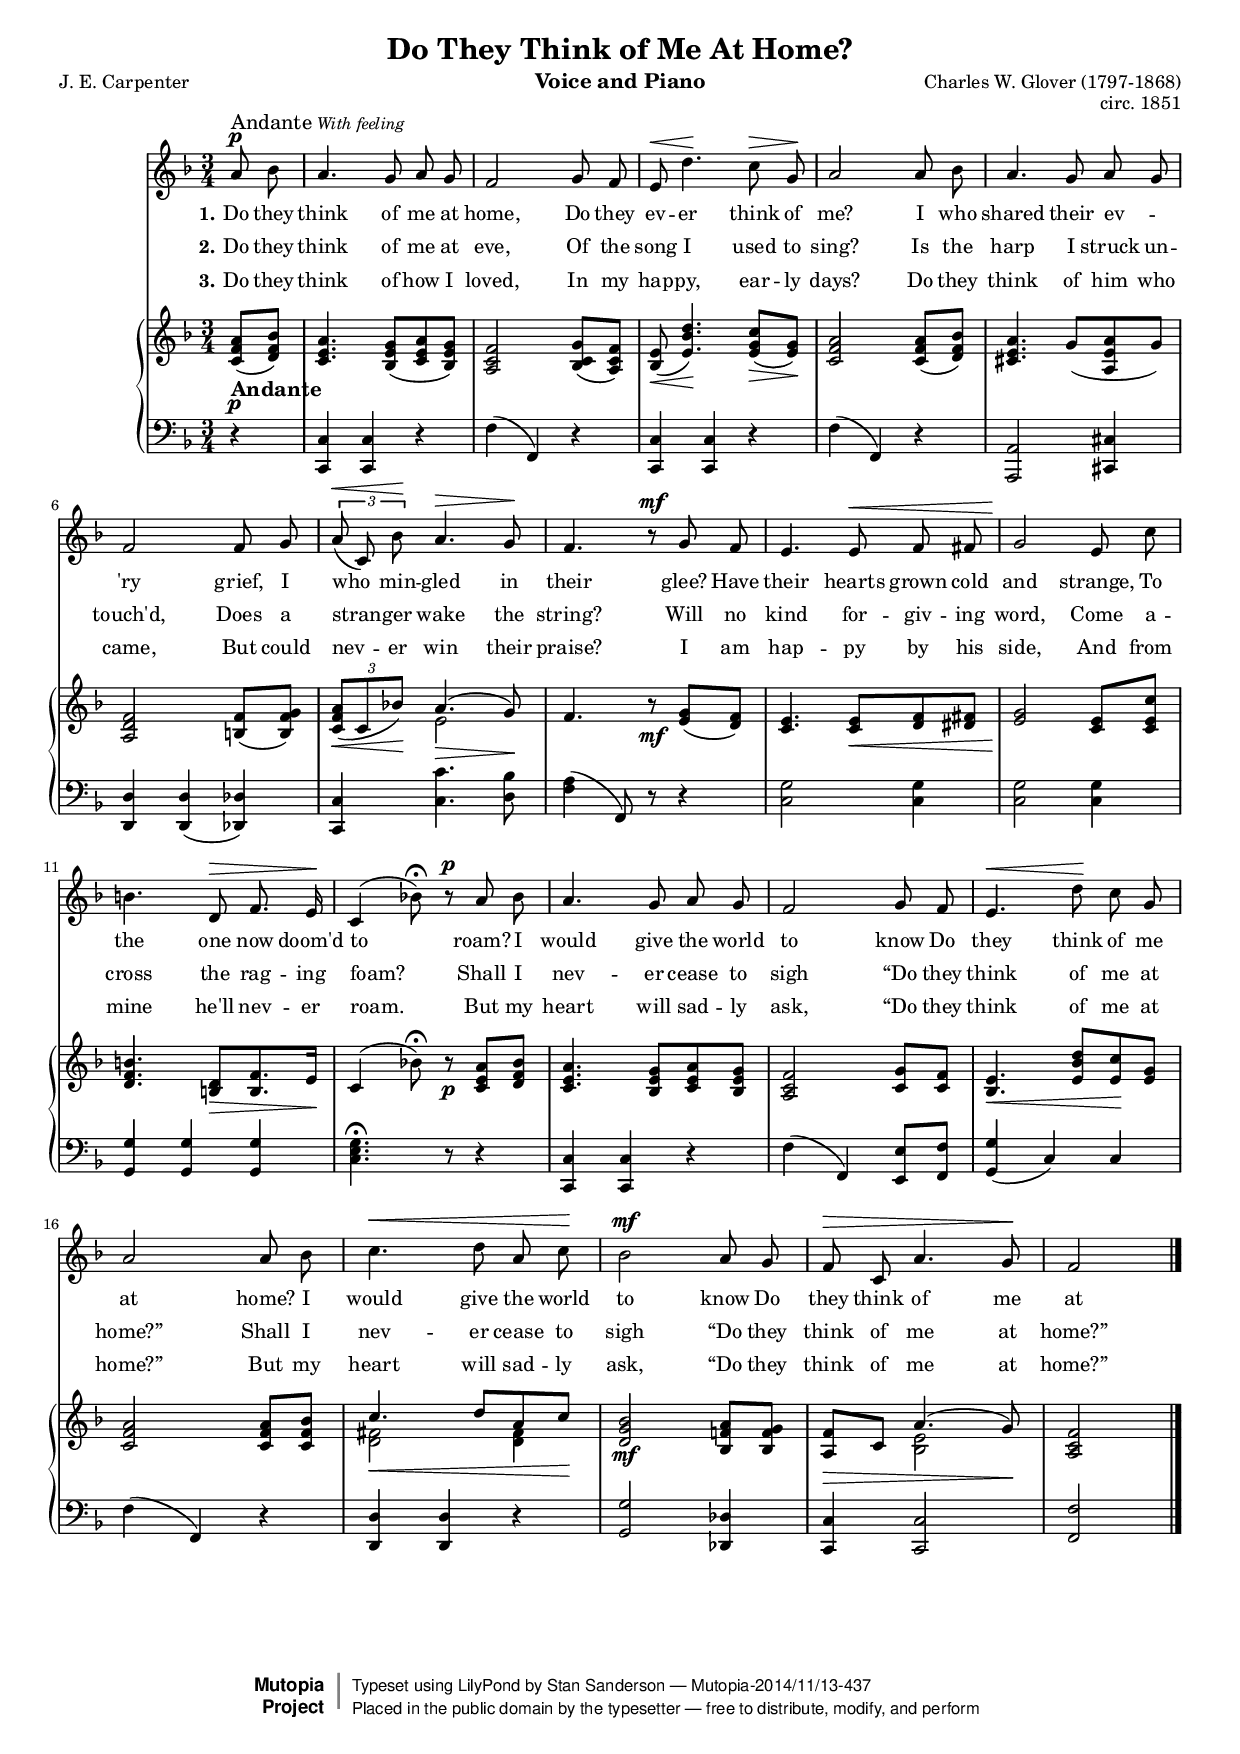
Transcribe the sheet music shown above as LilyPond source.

\version "2.18.2"

\include "english.ly"
#(set-global-staff-size 16)

\header {
  title = "Do They Think of Me At Home?"
  subsubtitle =""
  composer = "Charles W. Glover (1797-1868)"
  poet = "J. E. Carpenter"
  instrument = "Voice and Piano"
  opus = "circ. 1851"
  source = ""
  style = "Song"
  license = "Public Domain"
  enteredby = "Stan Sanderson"
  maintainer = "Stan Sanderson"
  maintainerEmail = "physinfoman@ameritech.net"
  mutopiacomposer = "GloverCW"
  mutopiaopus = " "
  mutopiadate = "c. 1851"
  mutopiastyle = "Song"
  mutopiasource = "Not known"

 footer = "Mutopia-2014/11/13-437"
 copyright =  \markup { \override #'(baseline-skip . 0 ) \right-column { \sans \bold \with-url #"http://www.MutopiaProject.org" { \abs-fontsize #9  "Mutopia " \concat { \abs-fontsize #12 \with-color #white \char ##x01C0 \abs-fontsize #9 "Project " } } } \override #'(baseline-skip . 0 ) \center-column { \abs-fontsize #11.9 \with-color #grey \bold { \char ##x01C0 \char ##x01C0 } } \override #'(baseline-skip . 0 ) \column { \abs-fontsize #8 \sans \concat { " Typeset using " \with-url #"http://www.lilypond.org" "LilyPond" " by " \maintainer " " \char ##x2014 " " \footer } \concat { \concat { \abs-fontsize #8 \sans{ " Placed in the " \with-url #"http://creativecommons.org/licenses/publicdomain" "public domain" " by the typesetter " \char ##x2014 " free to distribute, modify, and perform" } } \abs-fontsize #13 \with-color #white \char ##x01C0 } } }
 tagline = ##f
}

melody = \relative c'' {
	\key f\major \time 3/4
	\partial 4 a8^\p^\markup {\large "Andante"
		\smaller \italic "With feeling"} bf
%% 1-3
	a4. g8 a g | f2 g8 f | e^\< d'4.\! c8^\> g\! |
%% 4-6
	a2 a8 bf | a4. g8 a g | f2 f8 g |
%% 7-9	
	\tuplet 3/2 { a8^\<( c,) bf'\!} a4.^\> g8\! |
		f4. r8^\mf g f | e4. e8^\< f fs |
%% 10-12
	g2\! e8 c' | b4. d,8^\> f8. e16\! | c4( bf'!8)\fermata r^\p a bf |
%% 13-15
	a4. g8 a g |f2 g8 f | e4.^\< d'8\! c g |
%% 16-18
	a2 a8 bf | c4.^\< d8 a c\! | bf2^\mf a8 g |
%% 19-20
	f8^\> c a'4. g8\! | f2 \bar "|."
}

textA = \lyricmode {
	Do they think of me at home, Do they ev -- er think of me?
	I who shared their ev -- _ 'ry grief, I who min -- gled in their glee?
	Have their hearts grown cold and strange, To the one now doom'd to roam?
	I would give the world to know Do they think of me at home?
	I would give the world to know Do they think of me at home?
}

textB = \lyricmode {
	Do they think of me at eve, Of the song I used to sing?
	Is the harp I struck un -- touch'd, Does a stran -- ger wake the string?
	Will no kind for -- giv -- ing word, Come a -- cross the rag -- ing foam?
	Shall I nev -- er cease to sigh  “Do they think of me at home?”
	Shall I nev -- er cease to sigh  “Do they think of me at home?”
}

textC = \lyricmode {
	Do they think of how I loved, In my hap -- py, ear -- ly days?
	Do they think of him who came, But could nev -- er win their praise?
	I am hap -- py by his side, And from mine he'll nev -- er roam.
	But my heart will sad -- ly ask, “Do they think of me at home?”
	But my heart will sad -- ly ask, “Do they think of me at home?”
}

upper = \relative c'' {
	\key f\major \time 3/4
	\partial 4 <a f c>8(
		<bf f d>)
%% 1-3
	<a e c>4. <g e bf>8([ <a e c> <g e bf>)] | <f c a>2 <g c,bf>8( <f c a>) |
		<e bf>8(_\< <d'bf e,>4.)\! <c g e>8(_\> <g e>)\! |
%% 4-6
	<a f c>2 <a f c>8( <bf f d>) | <a e cs>4. g8([ <a e a,> g)] |
		<f d a>2 <f b,>8( <g f b,>) |
%% 7-9	
	\tuplet 3/2 { <a f c>8(_\< c, bf'!)\!} <<{ a4.(_\> g8\!)}\\{e2}>> |
		f4. r8\mf <g e>( <f d>) | <e c>4. <e c>8_\<[ <f d> <fs ds>] |
%% 10-12
	<g e>2\! <e c>8 <c' e, c> | <b f d>4. <d,b!>8_\>[ <f b,>8. e16\!] |
		c4( bf'!8)\fermata r8\p <a e c> <bf f d> |
%% 13-15
	<a e c>4. <g e bf>8[ <a e c> <g e bf>] | <f c a>2 <g c,>8 <f c> |
		<e bf>4._\< <d' bf e,>8[ <c e,>\! <g e>] |
%% 16-18
	<a f c>2 <a f c>8 <bf f c> | <<{ c4._\< d8[ a c\!]}\\{<fs, d>2 <fs d>4}>> |
		<d g bf>2\mf <bf f'! a>8 <bf f'g> |
%% 19-20
	<<{ <a f'>8_\> c a'4.( g8)\!}\\{s4 <e bf>2}>> | <f c a>2
}
	
lower = \relative c {
	\key f\major \time 3/4
	r4^\p^\markup {\bold \large "Andante"}
%% 1-3
	<c c,>4 <c c,> r | f( f,) r | <c' c,> <c c,> r |
%% 4-6
	f( f,) r | <a a,>2 <cs cs,>4 | <d d,> <d d,>( <df df,>) |
%% 7-9
	<c c,> <c c'>4. <d bf'>8 | <f a>4( f,8) r r4 | <c' g'>2 <c g'>4 |
%% 10-12
	<c g'>2 <c g'>4 | <g g'> <g g'> <g g'> | <c e g>4.\fermata r8 r4 |
%% 13-15	
	<c c,>4 <c c,> r | f( f,) <e e'>8 <f f'> | <g g'>4( c) c |
%% 16-18
	f( f,) r | <d d'> <d d'> r | <g g'>2 <df df'>4 |
%% 19-20
	<c c'> <c c'>2 | <f f'>
}

\score {
  <<
    \new Voice = "mel" {
      \autoBeamOff
      \melody
    }
    \lyricsto mel  \new Lyrics  { \set stanza = "1." \textA }
    \lyricsto mel  \new Lyrics  { \set stanza = "2." \textB }
    \lyricsto mel  \new Lyrics  { \set stanza = "3." \textC }

    \new PianoStaff <<
      \new Staff = "upper" \upper
      \new Staff = "lower" <<
        \clef bass
        \lower
      >>
    >>
  >>

  \layout {
    \context {
      \Lyrics
      % Some space before, between and after the lyrics
      \override VerticalAxisGroup.nonstaff-relatedstaff-spacing.minimum-distance = #6
      \override VerticalAxisGroup.nonstaff-nonstaff-spacing.minimum-distance = #4
      \override VerticalAxisGroup.nonstaff-unrelatedstaff-spacing.minimum-distance = #6
    }
  }

  \midi {
    \tempo 4 = 76
  }
}
